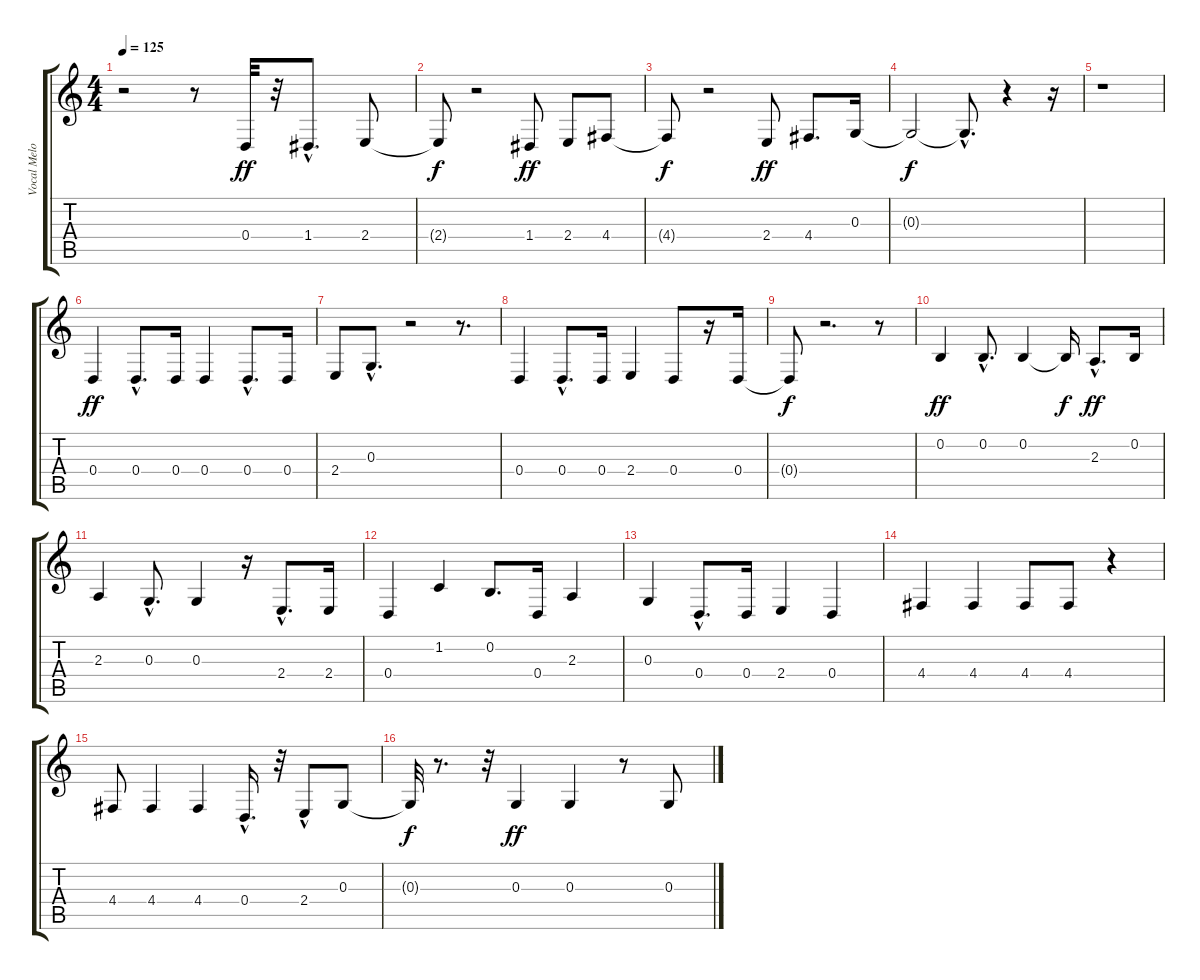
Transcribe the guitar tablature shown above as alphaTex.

\track ("Vocal Melody" "Vocal Melo") {instrument trumpet}
\staff {score tabs}
\tuning (E4 B3 G3 D3 A2 E2) {hide}
\ts (4 4)
\tempo 125
\clef g2
\ks c
r.2{dy ff instrument trumpet} r.8 0.4.32 r.32 1.4{hac}.8{d} 2.4.8 |
2.4{t}.8{dy f} r.2 1.4.8{dy ff} 2.4.8 4.4.8 |
4.4{t}.8{dy f} r.2 2.4.8{dy ff} 4.4.8{d} 0.3.16 |
0.3{t}.2{dy f} 0.3{hac t}.8{d} r.4 r.16 |
r.1 |
0.4.4{dy ff} 0.4{hac}.8{d} 0.4.16 0.4.4 0.4{hac}.8{d} 0.4.16 |
2.4.8 0.3{hac}.8{d} r.2 r.8{d} |
0.4.4 0.4{hac}.8{d} 0.4.16 2.4.4 0.4.8 r.16 0.4.16 |
0.4{t}.8{dy f} r.2{d} r.8 |
0.2.4{dy ff} 0.2{hac}.8{d} 0.2.4 0.2{t}.16{dy f} 2.3{hac}.8{d dy ff} 0.2.16 |
2.3.4 0.3{hac}.8{d} 0.3.4 r.16 2.4{hac}.8{d} 2.4.16 |
0.4.4 1.2.4 0.2.8{d} 0.4.16 2.3.4 |
0.3.4 0.4{hac}.8{d} 0.4.16 2.4.4 0.4.4 |
4.4.4 4.4.4 4.4.8 4.4.8 r.4 |
4.4.8 4.4.4 4.4.4 0.4{hac}.16{d} r.32 2.4{hac}.8 0.3.8 |
0.3{t}.32{dy f} r.8{d} r.32 0.3.4{dy ff} 0.3.4 r.8 0.3.8
